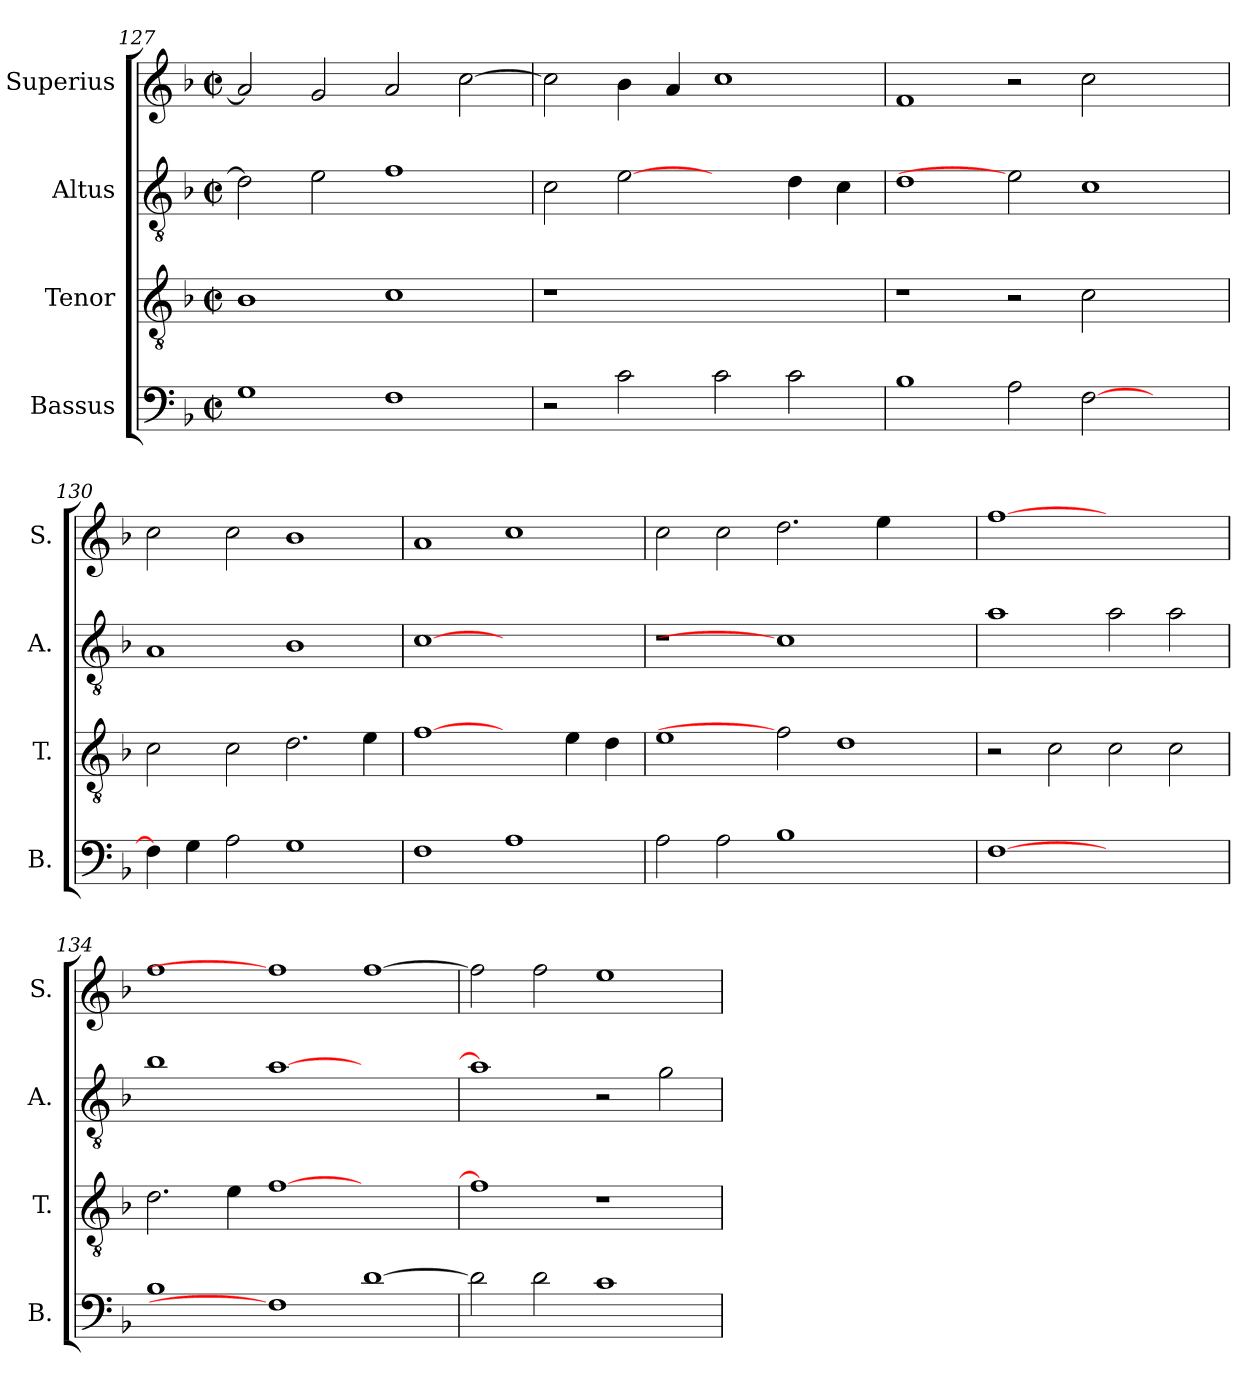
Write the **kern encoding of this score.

**kern	**kern	**kern	**kern
*part4	*part3	*part2	*part1
*staff4	*staff3	*staff2	*staff1
*I"Bassus	*I"Tenor	*I"Altus	*I"Superius
*I'B.	*I'T.	*I'A.	*I'S.
*clefF4	*clefGv2	*clefGv2	*clefG2
*	*ITrd7c12	*ITrd7c12	*
*k[b-]	*k[b-]	*k[b-]	*k[b-]
*F:	*F:	*F:	*F:
*M2/2	*M2/2	*M2/2	*M2/2
*met(c|)	*met(c|)	*met(c|)	*met(c|)
=127	=127	=127	=127
1Gi	1BB-i	2Di\]	2ai/]
.	.	2Ei\	2gi/
1Fi	1Ci	1Fi	2ai/
.	.	.	[>2cci\
=128	=128	=128	=128
!	!LO:N:vis=1	!	!
2r	1r	2Ci\	2cci\]
2ci\	.	[2Ei	4b-i\
.	.	.	4ai/
2ci\	1ryy	2ryy	1cci
2ci\	.	4Di\	.
.	.	4Ci\	.
!!LO:LB:g=z
=129	=129	=129	=129
1B-i	1r	1Di	1fi
2Ai\	2r	2Ei]	2r
[>2Fi\	2Ci\	1Ci	2cci\
2ryy	2ryy	.	2ryy
=130	=130	=130	=130
4Fi\]	2Ci\	1AAi	2cci\
4Gi\	.	.	.
2Ai\	2Ci\	.	2cci\
1Gi	2.Di\	1BB-i	1b-i
.	4Ei\	.	.
=131	=131	=131	=131
1Fi	[1Fi	[1Ci	1ai
1Ai	2ryy	1ryy	1cci
.	4Ei\	.	.
.	4Di\	.	.
=132	=132	=132	=132
!	!	!LO:N:vis=1	!
2Ai\	1Ei	1r	2cci\
2Ai\	.	.	2cci\
1B-i	2Fi]	1Ci]	2.ddi\
.	1Di	.	.
.	.	.	4eei\
2ryy	.	2ryy	2ryy
=133	=133	=133	=133
[1Fi	2r	1Ai	[1ffi
.	2Ci\	.	.
1ryy	2Ci\	2Ai\	1ryy
.	2Ci\	2Ai\	.
!!LO:LB:g=z
=134	=134	=134	=134
1B-i	2.Di\	1B-i	1ffi
.	4Ei\	.	.
1Fi]	[>1Fi	[>1Ai	1ffi]
[>1di	1ryy	1ryy	[>1ffi
=135	=135	=135	=135
2di\]	1Fi]	1Ai]	2ffi\]
2di\	.	.	2ffi\
1ci	1r	2r	1eei
.	.	2Gi\	.
=	=	=	=
*-	*-	*-	*-
